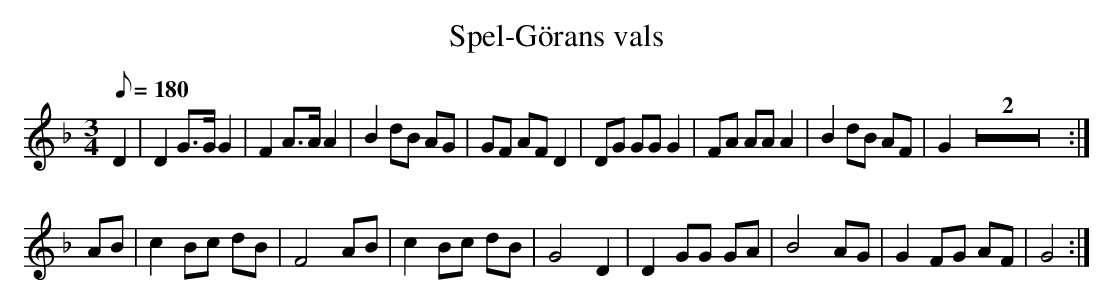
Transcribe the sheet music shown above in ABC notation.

X:1
T:Spel-Görans vals
M:3/4
L:1/8
K:DAeo
Q:180
D2| D2 G3/2G/2 G2 | F2 A3/2A/2 A2 | B2 dB AG | GF AF D2 | DG GG G2 | FA AA A2 | B2 dB AF | G2 Z2 :|
AB | c2 Bc dB | F4 AB | c2 Bc dB | G4 D2 | D2 GG GA | B4 AG | G2 FG AF | G4 :|
